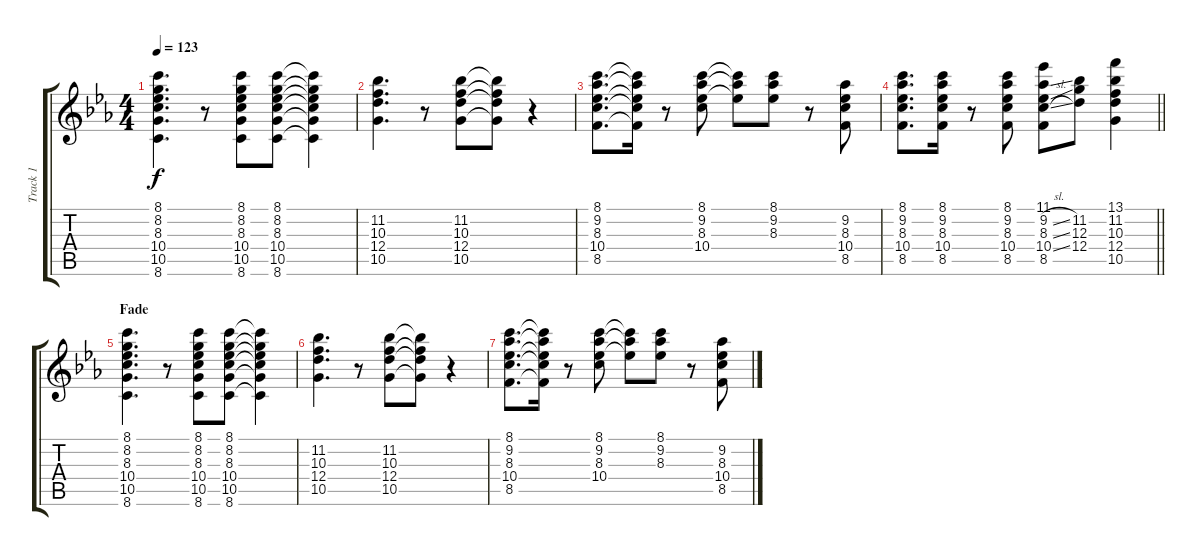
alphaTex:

\track ("Track 1" "Track 1") {instrument electricguitarclean}
\staff {score tabs}
\tuning (E4 B3 G3 D3 A2 E2) {hide}
\ts (4 4)
\tempo 123
\clef g2
\ks eb
(8.1 8.2 8.3 10.4 10.5 8.6).4{d dy f} r.8 (8.1 8.2 8.3 10.4 10.5 8.6).8 (8.1 8.2 8.3 10.4 10.5 8.6).8 (8.1{t} 8.2{t} 8.3{t} 10.4{t} 10.5{t} 8.6{t}).4 |
(11.2 10.3 12.4 10.5).4{d} r.8 (11.2 10.3 12.4 10.5).8 (11.2{t} 10.3{t} 12.4{t} 10.5{t}).8 r.4 |
(8.1 9.2 8.3 10.4 8.5).8{d} (8.1{t} 9.2{t} 8.3{t} 10.4{t} 8.5{t}).16 r.8 (8.1 9.2 8.3 10.4).8 (8.1{t} 9.2{t} 8.3{t}).8 (8.1 9.2 8.3).8 r.8 (9.2 8.3 10.4 8.5).8 |
\barLineRight lightlight
(8.1 9.2 8.3 10.4 8.5).8{d} (8.1 9.2 8.3 10.4 8.5).16 r.8 (8.1 9.2 8.3 10.4 8.5).8 (11.1 9.2{sl} 8.3{sl} 10.4{sl} 8.5).8 (11.2 12.3 12.4).8 (13.1 11.2 10.3 12.4 10.5).4 |
\section ("" "Fade")
(8.1 8.2 8.3 10.4 10.5 8.6).4{d} r.8 (8.1 8.2 8.3 10.4 10.5 8.6).8 (8.1 8.2 8.3 10.4 10.5 8.6).8 (8.1{t} 8.2{t} 8.3{t} 10.4{t} 10.5{t} 8.6{t}).4 |
(11.2 10.3 12.4 10.5).4{d} r.8 (11.2 10.3 12.4 10.5).8 (11.2{t} 10.3{t} 12.4{t} 10.5{t}).8 r.4 |
(8.1 9.2 8.3 10.4 8.5).8{d} (8.1{t} 9.2{t} 8.3{t} 10.4{t} 8.5{t}).16 r.8 (8.1 9.2 8.3 10.4).8 (8.1{t} 9.2{t} 8.3{t}).8 (8.1 9.2 8.3).8 r.8 (9.2 8.3 10.4 8.5).8
